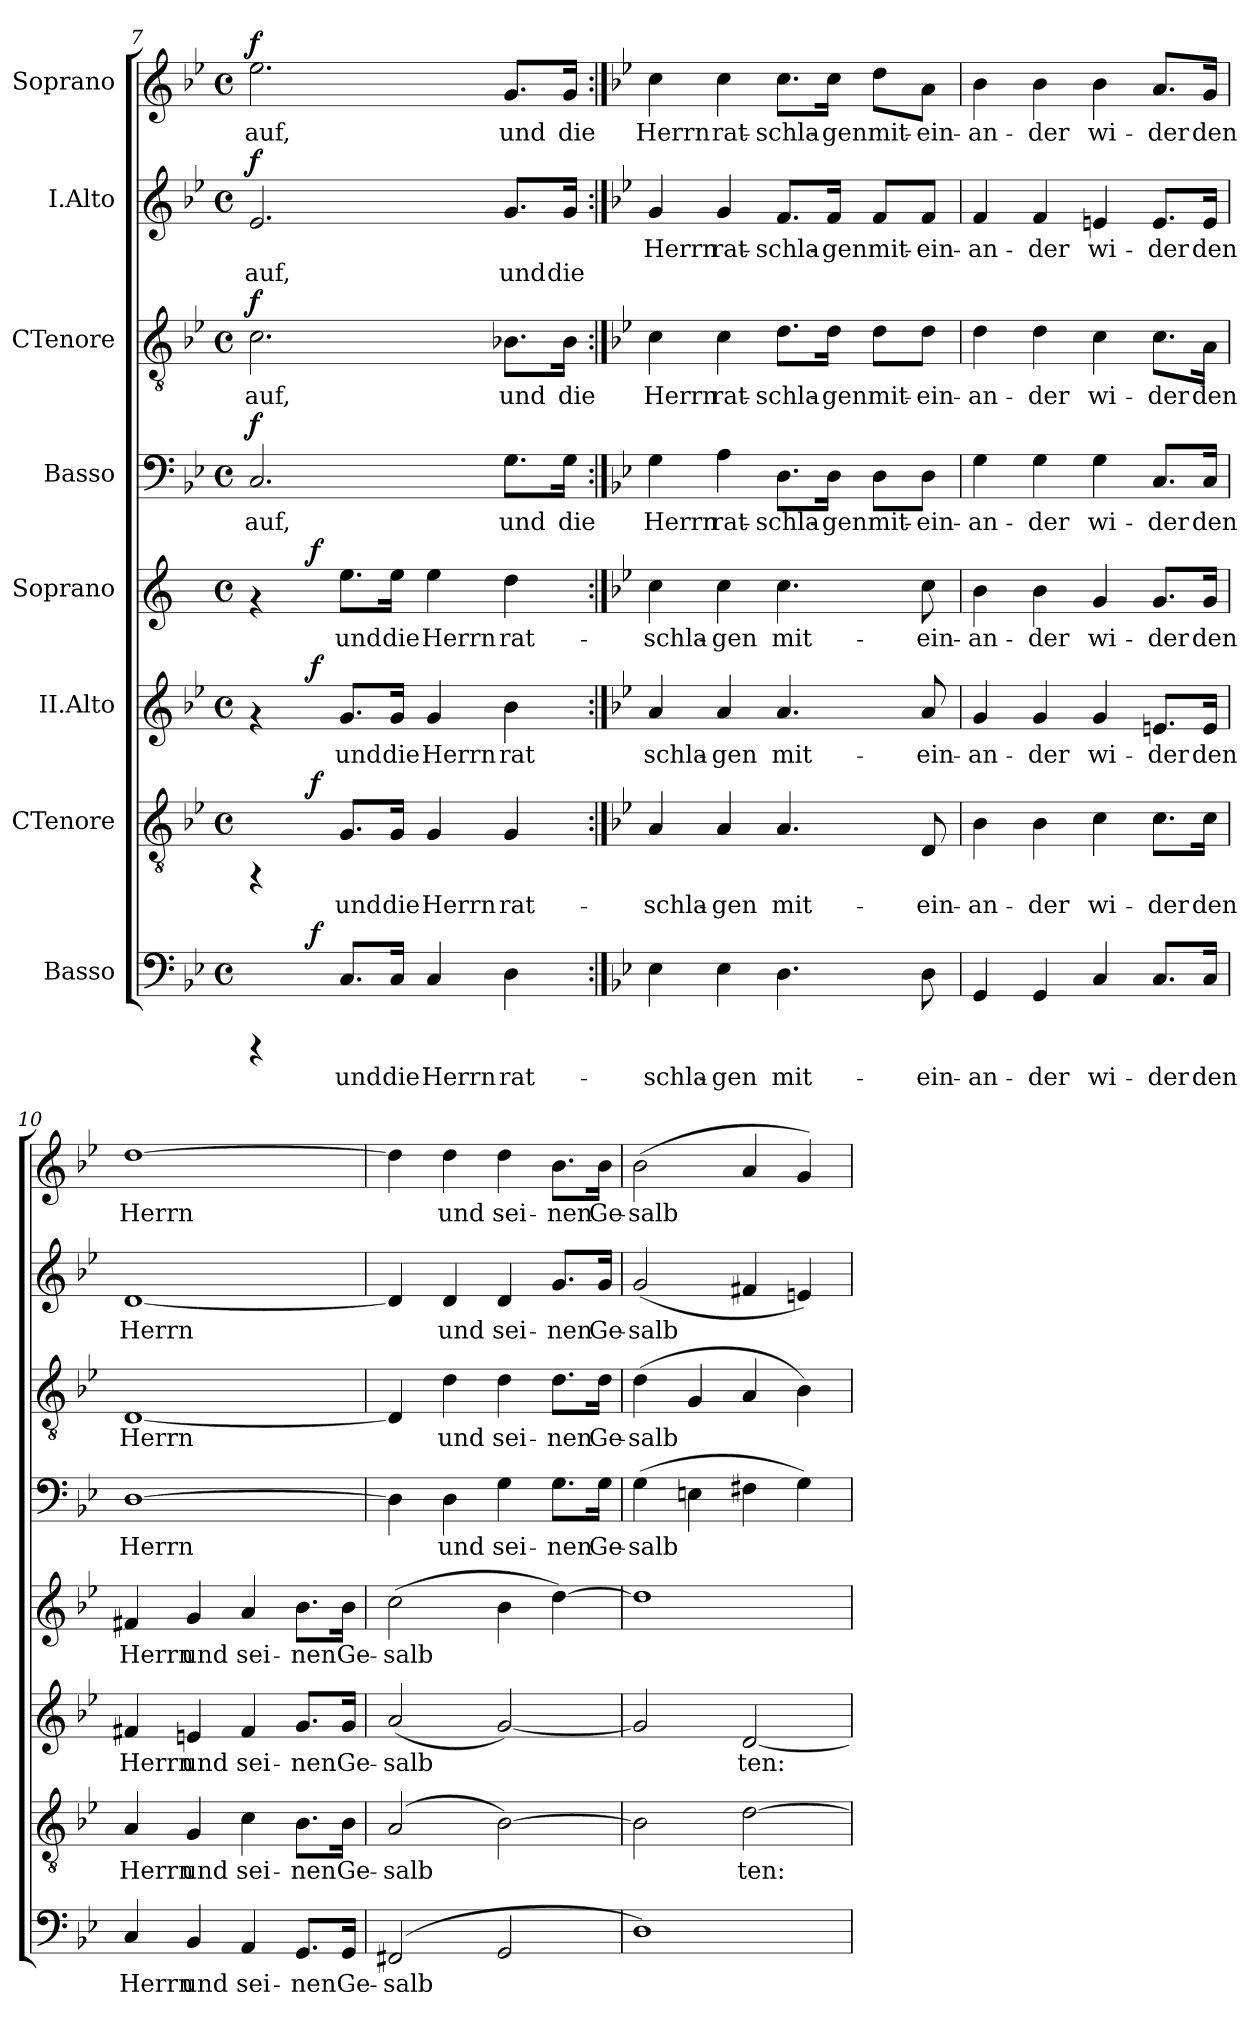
**kern	**text	**dynam	**kern	**text	**dynam	**kern	**text	**dynam	**kern	**text	**dynam	**kern	**text	**dynam	**kern	**text	**dynam	**kern	**text	**text	**dynam	**kern	**text	**dynam
*part8	*part8	*part8	*part7	*part7	*part7	*part6	*part6	*part6	*part5	*part5	*part5	*part4	*part4	*part4	*part3	*part3	*part3	*part2	*part2	*part2	*part2	*part1	*part1	*part1
*staff8	*staff8	*staff8	*staff7	*staff7	*staff7	*staff6	*staff6	*staff6	*staff5	*staff5	*staff5	*staff4	*staff4	*staff4	*staff3	*staff3	*staff3	*staff2	*staff2	*staff2	*staff2	*staff1	*staff1	*staff1
*I"Basso	*	*	*I"CTenore	*	*	*I"II.Alto	*	*	*I"Soprano	*	*	*I"Basso	*	*	*I"CTenore	*	*	*I"I.Alto	*	*	*	*I"Soprano	*	*
*clefF4	*	*	*clefGv2	*	*	*clefG2	*	*	*clefG2	*	*	*clefF4	*	*	*clefGv2	*	*	*clefG2	*	*	*	*clefG2	*	*
*k[b-e-]	*	*	*k[b-e-]	*	*	*k[b-e-]	*	*	*k[]	*	*	*k[b-e-]	*	*	*k[b-e-]	*	*	*k[b-e-]	*	*	*	*k[b-e-]	*	*
*B-:	*	*	*B-:	*	*	*B-:	*	*	*C:	*	*	*B-:	*	*	*B-:	*	*	*B-:	*	*	*	*B-:	*	*
*M4/4	*	*	*M4/4	*	*	*M4/4	*	*	*M4/4	*	*	*M4/4	*	*	*M4/4	*	*	*M4/4	*	*	*	*M4/4	*	*
*met(c)	*	*	*met(c)	*	*	*met(c)	*	*	*met(c)	*	*	*met(c)	*	*	*met(c)	*	*	*met(c)	*	*	*	*met(c)	*	*
=7	=7	=7	=7	=7	=7	=7	=7	=7	=7	=7	=7	=7	=7	=7	=7	=7	=7	=7	=7	=7	=7	=7	=7	=7
!	!	!	!	!	!	!	!	!	!	!	!	!	!LO:LY:b:cj	!LO:DY:a	!	!LO:LY:b:cj	!LO:DY:a	!	!LO:LY:b:rj	!LO:LY:b:rj	!LO:DY:a	!	!LO:LY:b:cj	!LO:DY:a
*^	*	*	*^	*	*	*^	*	*	*^	*	*	*	*	*	*	*	*	*	*	*	*	*	*	*
4rCCC	8ryy	.	.	4rFF	8ryy	.	.	4rf	8ryy	.	.	4rf	8ryy	.	.	2.C/	auf,	f	2.c\	auf,	f	2.e-/	.	auf,	f	2.ee-\	auf,	f
.	32.ryy	.	.	.	32.ryy	.	.	.	32.ryy	.	.	.	32.ryy	.	.	.	.	.	.	.	.	.	.	.	.	.	.	.
!	!	!	!LO:DY:a	!	!	!	!LO:DY:a	!	!	!	!LO:DY:a	!	!	!	!LO:DY:a	!	!	!	!	!	!	!	!	!	!	!	!	!
.	2ryy	.	f	.	2ryy	.	f	.	2ryy	.	f	.	2ryy	.	f	.	.	.	.	.	.	.	.	.	.	.	.	.
!	!	!LO:LY:b:cj	!	!	!	!LO:LY:b:cj	!	!	!	!LO:LY:b:rj	!	!	!	!LO:LY:b:cj	!	!	!	!	!	!	!	!	!	!	!	!	!	!
8.C/L	.	und	.	8.G/L	.	und	.	8.g/L	.	und	.	8.ee\L	.	und	.	.	.	.	.	.	.	.	.	.	.	.	.	.
!	!	!LO:LY:b:cj	!	!	!	!LO:LY:b:cj	!	!	!	!LO:LY:b:rj	!	!	!	!LO:LY:b:cj	!	!	!	!	!	!	!	!	!	!	!	!	!	!
16C/Jk	.	die	.	16G/Jk	.	die	.	16g/Jk	.	die	.	16ee\Jk	.	die	.	.	.	.	.	.	.	.	.	.	.	.	.	.
!	!	!LO:LY:b:cj	!	!	!	!LO:LY:b:cj	!	!	!	!LO:LY:b:rj	!	!	!	!LO:LY:b:cj	!	!	!	!	!	!	!	!	!	!	!	!	!	!
4C/	.	Herrn	.	4G/	.	Herrn	.	4g/	.	Herrn	.	4ee\	.	Herrn	.	.	.	.	.	.	.	.	.	.	.	.	.	.
.	4ryy	.	.	.	4ryy	.	.	.	4ryy	.	.	.	4ryy	.	.	.	.	.	.	.	.	.	.	.	.	.	.	.
!	!	!LO:LY:b:cj	!	!	!	!LO:LY:b:cj	!	!	!	!LO:LY:b:rj	!	!	!	!LO:LY:b:cj	!	!	!LO:LY:b:cj	!	!	!LO:LY:b:cj	!	!	!LO:LY:b:rj	!LO:LY:b:rj	!	!	!LO:LY:b:cj	!
4D\	.	rat-	.	4G/	.	rat-	.	4b-\	.	rat	.	4dd\	.	rat-	.	8.G\L	und	.	8.B-X\L	und	.	8.g/L	.	und	.	8.g/L	und	.
.	16ryy	.	.	.	16ryy	.	.	.	16ryy	.	.	.	16ryy	.	.	.	.	.	.	.	.	.	.	.	.	.	.	.
!	!	!	!	!	!	!	!	!	!	!	!	!	!	!	!	!	!LO:LY:b:cj	!	!	!LO:LY:b:cj	!	!	!LO:LY:b:rj	!LO:LY:b:rj	!	!	!LO:LY:b:cj	!
.	.	.	.	.	.	.	.	.	.	.	.	.	.	.	.	16G\Jk	die	.	16B-\Jk	die	.	16g/Jk	.	die	.	16g/Jk	die	.
.	64ryy	.	.	.	64ryy	.	.	.	64ryy	.	.	.	64ryy	.	.	.	.	.	.	.	.	.	.	.	.	.	.	.
*v	*v	*	*	*	*	*	*	*v	*v	*	*	*v	*v	*	*	*	*	*	*	*	*	*	*	*	*	*	*	*
*	*	*	*v	*v	*	*	*	*	*	*	*	*	*	*	*	*	*	*	*	*	*	*	*	*	*
!!LO:LB:g=z
=8:|!	=8:|!	=8:|!	=8:|!	=8:|!	=8:|!	=8:|!	=8:|!	=8:|!	=8:|!	=8:|!	=8:|!	=8:|!	=8:|!	=8:|!	=8:|!	=8:|!	=8:|!	=8:|!	=8:|!	=8:|!	=8:|!	=8:|!	=8:|!	=8:|!
*	*	*	*	*	*	*	*	*	*k[b-e-]	*	*	*	*	*	*	*	*	*	*	*	*	*	*	*
*	*	*	*	*	*	*	*	*	*B-:	*	*	*	*	*	*	*	*	*	*	*	*	*	*	*
*^	*	*	*^	*	*	*^	*	*	*^	*	*	*	*	*	*	*	*	*	*	*	*	*	*	*
!	!	!LO:LY:b:cj	!	!	!	!LO:LY:b:cj	!	!	!	!LO:LY:b:rj	!	!	!	!LO:LY:b:cj	!	!	!LO:LY:b:cj	!	!	!LO:LY:b:cj	!	!	!LO:LY:b:rj	!	!	!	!LO:LY:b:cj	!
*v	*v	*	*	*	*	*	*	*v	*v	*	*	*v	*v	*	*	*	*	*	*	*	*	*	*	*	*	*	*	*
*	*	*	*v	*v	*	*	*	*	*	*	*	*	*	*	*	*	*	*	*	*	*	*	*	*	*
4E-\	-schla-	.	4A/	-schla-	.	4a/	schla-	.	4cc\	-schla-	.	4G\	Herrn	.	4c\	Herrn	.	4g/	Herrn	.	.	4cc\	Herrn	.
!	!LO:LY:b:cj	!	!	!LO:LY:b:cj	!	!	!LO:LY:b:rj	!	!	!LO:LY:b:cj	!	!	!LO:LY:b:cj	!	!	!LO:LY:b:cj	!	!	!LO:LY:b:rj	!	!	!	!LO:LY:b:cj	!
4E-\	-gen	.	4A/	-gen	.	4a/	-gen	.	4cc\	-gen	.	4A\	rat-	.	4c\	rat-	.	4g/	rat-	.	.	4cc\	rat-	.
!	!LO:LY:b:cj	!	!	!LO:LY:b:cj	!	!	!LO:LY:b:rj	!	!	!LO:LY:b:cj	!	!	!LO:LY:b:cj	!	!	!LO:LY:b:cj	!	!	!LO:LY:b:rj	!	!	!	!LO:LY:b:cj	!
4.D\	mit-	.	4.A/	mit-	.	4.a/	mit-	.	4.cc\	mit-	.	8.D\L	-schla-	.	8.d\L	-schla-	.	8.f/L	-schla-	.	.	8.cc\L	-schla-	.
!	!	!	!	!	!	!	!	!	!	!	!	!	!LO:LY:b:cj	!	!	!LO:LY:b:cj	!	!	!LO:LY:b:rj	!	!	!	!LO:LY:b:cj	!
.	.	.	.	.	.	.	.	.	.	.	.	16D\Jk	-gen	.	16d\Jk	-gen	.	16f/Jk	-gen	.	.	16cc\Jk	-gen	.
!	!	!	!	!	!	!	!	!	!	!	!	!	!LO:LY:b:cj	!	!	!LO:LY:b:cj	!	!	!LO:LY:b:rj	!	!	!	!LO:LY:b:cj	!
.	.	.	.	.	.	.	.	.	.	.	.	8D\L	mit-	.	8d\L	mit-	.	8f/L	mit-	.	.	8dd\L	mit-	.
!	!LO:LY:b:cj	!	!	!LO:LY:b:cj	!	!	!LO:LY:b:rj	!	!	!LO:LY:b:cj	!	!	!LO:LY:b:cj	!	!	!LO:LY:b:cj	!	!	!LO:LY:b:rj	!	!	!	!LO:LY:b:cj	!
8D\	-ein-	.	8D/	-ein-	.	8a/	-ein-	.	8cc\	-ein-	.	8D\J	-ein-	.	8d\J	-ein-	.	8f/J	-ein-	.	.	8a\J	-ein-	.
=9!	=9!	=9!	=9!	=9!	=9!	=9!	=9!	=9!	=9!	=9!	=9!	=9!	=9!	=9!	=9!	=9!	=9!	=9!	=9!	=9!	=9!	=9!	=9!	=9!
!	!LO:LY:b:cj	!	!	!LO:LY:b:cj	!	!	!LO:LY:b:rj	!	!	!LO:LY:b:cj	!	!	!LO:LY:b:cj	!	!	!LO:LY:b:cj	!	!	!LO:LY:b:rj	!	!	!	!LO:LY:b:cj	!
4GG/	-an-	.	4B-\	-an-	.	4g/	-an-	.	4b-\	-an-	.	4G\	-an-	.	4d\	-an-	.	4f/	-an-	.	.	4b-\	-an-	.
!	!LO:LY:b:cj	!	!	!LO:LY:b:cj	!	!	!LO:LY:b:rj	!	!	!LO:LY:b:cj	!	!	!LO:LY:b:cj	!	!	!LO:LY:b:cj	!	!	!LO:LY:b:rj	!	!	!	!LO:LY:b:cj	!
4GG/	-der	.	4B-\	-der	.	4g/	-der	.	4b-\	-der	.	4G\	-der	.	4d\	-der	.	4f/	-der	.	.	4b-\	-der	.
!	!LO:LY:b:cj	!	!	!LO:LY:b:cj	!	!	!LO:LY:b:rj	!	!	!LO:LY:b:cj	!	!	!LO:LY:b:cj	!	!	!LO:LY:b:cj	!	!	!LO:LY:b:rj	!	!	!	!LO:LY:b:cj	!
4C/	wi-	.	4c\	wi-	.	4g/	wi-	.	4g/	wi-	.	4G\	wi-	.	4c\	wi-	.	4en/	wi-	.	.	4b-\	wi-	.
!	!LO:LY:b:cj	!	!	!LO:LY:b:cj	!	!	!LO:LY:b:rj	!	!	!LO:LY:b:cj	!	!	!LO:LY:b:cj	!	!	!LO:LY:b:cj	!	!	!LO:LY:b:rj	!	!	!	!LO:LY:b:cj	!
8.C/L	-der	.	8.c\L	-der	.	8.en/L	-der	.	8.g/L	-der	.	8.C/L	-der	.	8.c\L	-der	.	8.e/L	-der	.	.	8.a/L	-der	.
!	!LO:LY:b:cj	!	!	!LO:LY:b:cj	!	!	!LO:LY:b:rj	!	!	!LO:LY:b:cj	!	!	!LO:LY:b:cj	!	!	!LO:LY:b:cj	!	!	!LO:LY:b:rj	!	!	!	!LO:LY:b:cj	!
16C/Jk	den	.	16c\Jk	den	.	16e/Jk	den	.	16g/Jk	den	.	16C/Jk	den	.	16A\Jk	den	.	16e/Jk	den	.	.	16g/Jk	den	.
=10!	=10!	=10!	=10!	=10!	=10!	=10!	=10!	=10!	=10!	=10!	=10!	=10!	=10!	=10!	=10!	=10!	=10!	=10!	=10!	=10!	=10!	=10!	=10!	=10!
!	!LO:LY:b:cj	!	!	!LO:LY:b:cj	!	!	!LO:LY:b:rj	!	!	!LO:LY:b:cj	!	!	!LO:LY:b:cj	!	!	!LO:LY:b:cj	!	!	!LO:LY:b:rj	!	!	!	!LO:LY:b:cj	!
4C/	Herrn	.	4A/	Herrn	.	4f#X/	Herrn	.	4f#X/	Herrn	.	[>1D	Herrn	.	[<1D	Herrn	.	[<1d	Herrn	.	.	[>1dd	Herrn	.
!	!LO:LY:b:cj	!	!	!LO:LY:b:cj	!	!	!LO:LY:b:rj	!	!	!LO:LY:b:cj	!	!	!	!	!	!	!	!	!	!	!	!	!	!
4BB-/	und	.	4G/	und	.	4en/	und	.	4g/	und	.	.	.	.	.	.	.	.	.	.	.	.	.	.
!	!LO:LY:b:cj	!	!	!LO:LY:b:cj	!	!	!LO:LY:b:rj	!	!	!LO:LY:b:cj	!	!	!	!	!	!	!	!	!	!	!	!	!	!
4AA/	sei-	.	4c\	sei-	.	4f#/	sei-	.	4a/	sei-	.	.	.	.	.	.	.	.	.	.	.	.	.	.
!	!LO:LY:b:cj	!	!	!LO:LY:b:cj	!	!	!LO:LY:b:rj	!	!	!LO:LY:b:cj	!	!	!	!	!	!	!	!	!	!	!	!	!	!
8.GG/L	-nen	.	8.B-\L	-nen	.	8.g/L	-nen	.	8.b-\L	-nen	.	.	.	.	.	.	.	.	.	.	.	.	.	.
!	!LO:LY:b:cj	!	!	!LO:LY:b:cj	!	!	!LO:LY:b:rj	!	!	!LO:LY:b:cj	!	!	!	!	!	!	!	!	!	!	!	!	!	!
16GG/Jk	Ge-	.	16B-\Jk	Ge-	.	16g/Jk	Ge-	.	16b-\Jk	Ge-	.	.	.	.	.	.	.	.	.	.	.	.	.	.
=11!	=11!	=11!	=11!	=11!	=11!	=11!	=11!	=11!	=11!	=11!	=11!	=11!	=11!	=11!	=11!	=11!	=11!	=11!	=11!	=11!	=11!	=11!	=11!	=11!
!	!LO:LY:b:cj	!	!	!LO:LY:b:cj	!	!	!LO:LY:b:rj	!	!	!LO:LY:b:cj	!	!	!LO:LY:b:cj	!	!	!LO:LY:b:cj	!	!	!LO:LY:b:rj	!	!	!	!LO:LY:b:cj	!
(>2FF#X/	-salb-	.	(>2A/	-salb-	.	(<2a/	-salb-	.	(>2cc\	-salb-	.	4D\]	.	.	4D/]	.	.	4d/]	.	.	.	4dd\]	.	.
!	!	!	!	!	!	!	!	!	!	!	!	!	!LO:LY:b:cj	!	!	!LO:LY:b:cj	!	!	!LO:LY:b:rj	!	!	!	!LO:LY:b:cj	!
.	.	.	.	.	.	.	.	.	.	.	.	4D\	und	.	4d\	und	.	4d/	und	.	.	4dd\	und	.
!	!LO:LY:b:cj	!	!	!LO:LY:b:cj	!	!	!LO:LY:b:rj	!	!	!LO:LY:b:cj	!	!	!LO:LY:b:cj	!	!	!LO:LY:b:cj	!	!	!LO:LY:b:rj	!	!	!	!LO:LY:b:cj	!
2GG/	--	.	[>2B-\)	--	.	[<2g/)	--	.	4b-\	--	.	4G\	sei-	.	4d\	sei-	.	4d/	sei-	.	.	4dd\	sei-	.
!	!	!	!	!	!	!	!	!	!	!LO:LY:b:cj	!	!	!LO:LY:b:cj	!	!	!LO:LY:b:cj	!	!	!LO:LY:b:rj	!	!	!	!LO:LY:b:cj	!
.	.	.	.	.	.	.	.	.	[>4dd\)	--	.	8.G\L	-nen	.	8.d\L	-nen	.	8.g/L	-nen	.	.	8.b-\L	-nen	.
!	!	!	!	!	!	!	!	!	!	!	!	!	!LO:LY:b:cj	!	!	!LO:LY:b:cj	!	!	!LO:LY:b:rj	!	!	!	!LO:LY:b:cj	!
.	.	.	.	.	.	.	.	.	.	.	.	16G\Jk	Ge-	.	16d\Jk	Ge-	.	16g/Jk	Ge-	.	.	16b-\Jk	Ge-	.
=12!	=12!	=12!	=12!	=12!	=12!	=12!	=12!	=12!	=12!	=12!	=12!	=12!	=12!	=12!	=12!	=12!	=12!	=12!	=12!	=12!	=12!	=12!	=12!	=12!
!	!LO:LY:b:cj	!	!	!LO:LY:b:cj	!	!	!LO:LY:b:rj	!	!	!LO:LY:b:cj	!	!	!LO:LY:b:cj	!	!	!LO:LY:b:cj	!	!	!LO:LY:b:rj	!	!	!	!LO:LY:b:cj	!
1D)	--	.	2B-\]	--	.	2g/]	--	.	1dd]	--	.	(>4G\	-salb-	.	(>4d\	-salb-	.	(<2g/	-salb-	.	.	(>2b-\	-salb-	.
!	!	!	!	!	!	!	!	!	!	!	!	!	!LO:LY:b:cj	!	!	!LO:LY:b:cj	!	!	!	!	!	!	!	!
.	.	.	.	.	.	.	.	.	.	.	.	4En\	--	.	4G/	--	.	.	.	.	.	.	.	.
!	!	!	!	!LO:LY:b:cj	!	!	!LO:LY:b:rj	!	!	!	!	!	!LO:LY:b:cj	!	!	!LO:LY:b:cj	!	!	!LO:LY:b:rj	!	!	!	!LO:LY:b:cj	!
.	.	.	[>2d\	-ten:	.	[<2d/	-ten:	.	.	.	.	4F#X\	--	.	4A/	--	.	4f#X/	--	.	.	4a/	--	.
!	!	!	!	!	!	!	!	!	!	!	!	!	!LO:LY:b:cj	!	!	!LO:LY:b:cj	!	!	!LO:LY:b:rj	!	!	!	!LO:LY:b:cj	!
.	.	.	.	.	.	.	.	.	.	.	.	4G\)	--	.	4B-\)	--	.	4en/)	--	.	.	4g/)	--	.
=!	=!	=!	=!	=!	=!	=!	=!	=!	=!	=!	=!	=!	=!	=!	=!	=!	=!	=!	=!	=!	=!	=!	=!	=!
*-	*-	*-	*-	*-	*-	*-	*-	*-	*-	*-	*-	*-	*-	*-	*-	*-	*-	*-	*-	*-	*-	*-	*-	*-
